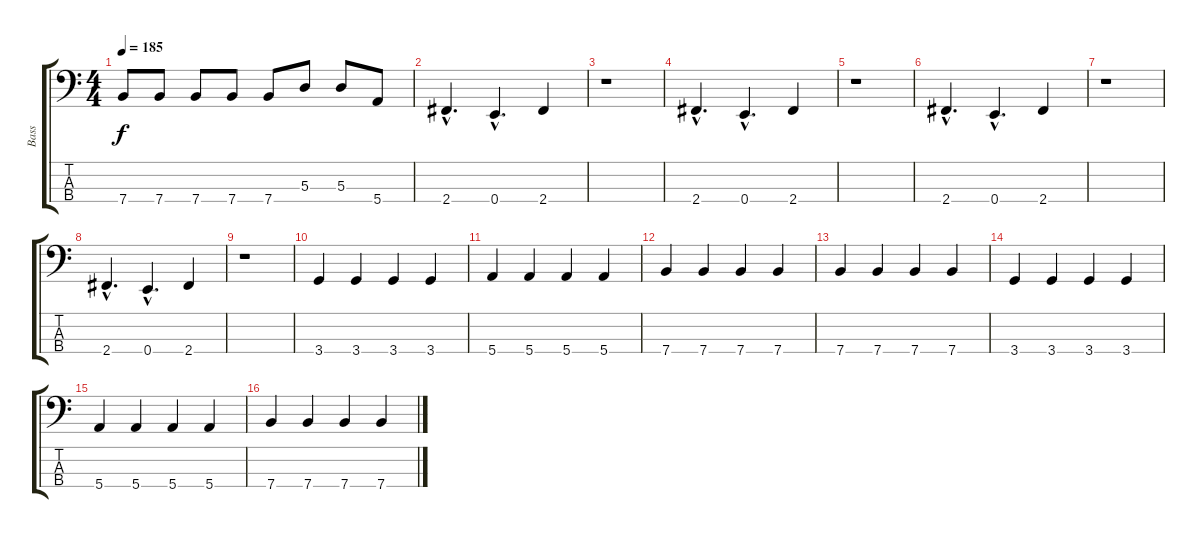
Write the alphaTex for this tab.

\track ("Bass" "Bass") {instrument electricbassfinger}
\staff {score tabs}
\tuning (G2 D2 A1 E1) {hide}
\ts (4 4)
\tempo 185
\clef f4
\ks c
7.4.8{dy f} 7.4.8 7.4.8 7.4.8 7.4.8 5.3.8 5.3.8 5.4.8 |
2.4{hac}.4{d} 0.4{hac}.4{d} 2.4.4 |
r.1 |
2.4{hac}.4{d} 0.4{hac}.4{d} 2.4.4 |
r.1 |
2.4{hac}.4{d} 0.4{hac}.4{d} 2.4.4 |
r.1 |
2.4{hac}.4{d} 0.4{hac}.4{d} 2.4.4 |
r.1 |
3.4.4 3.4.4 3.4.4 3.4.4 |
5.4.4 5.4.4 5.4.4 5.4.4 |
7.4.4 7.4.4 7.4.4 7.4.4 |
7.4.4 7.4.4 7.4.4 7.4.4 |
3.4.4 3.4.4 3.4.4 3.4.4 |
5.4.4 5.4.4 5.4.4 5.4.4 |
7.4.4 7.4.4 7.4.4 7.4.4
